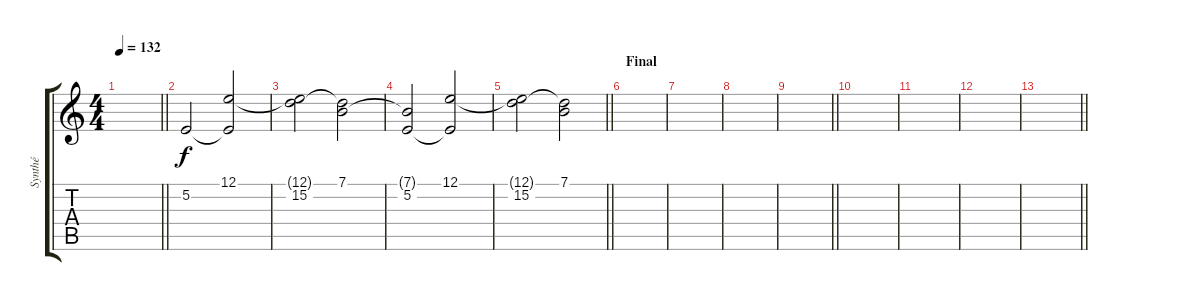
\track ("Synthé" "Synthé") {instrument honkytonkpiano}
\staff {score tabs}
\tuning (E4 B3 G3 D3 A2 E2) {hide}
\ts (4 4)
\tempo 132
\clef g2
\barLineRight lightlight
\ks c
|
5.2.2 (12.1 5.2{t}).2 |
(12.1{t} 15.2).2 (7.1 15.2{t}).2 |
(7.1{t} 5.2).2 (12.1 5.2{t}).2 |
\barLineRight lightlight
(12.1{t} 15.2).2 (7.1 15.2{t}).2 |
\section ("" "Final")
|
|
|
\barLineRight lightlight
|
|
|
|
\barLineRight lightlight
